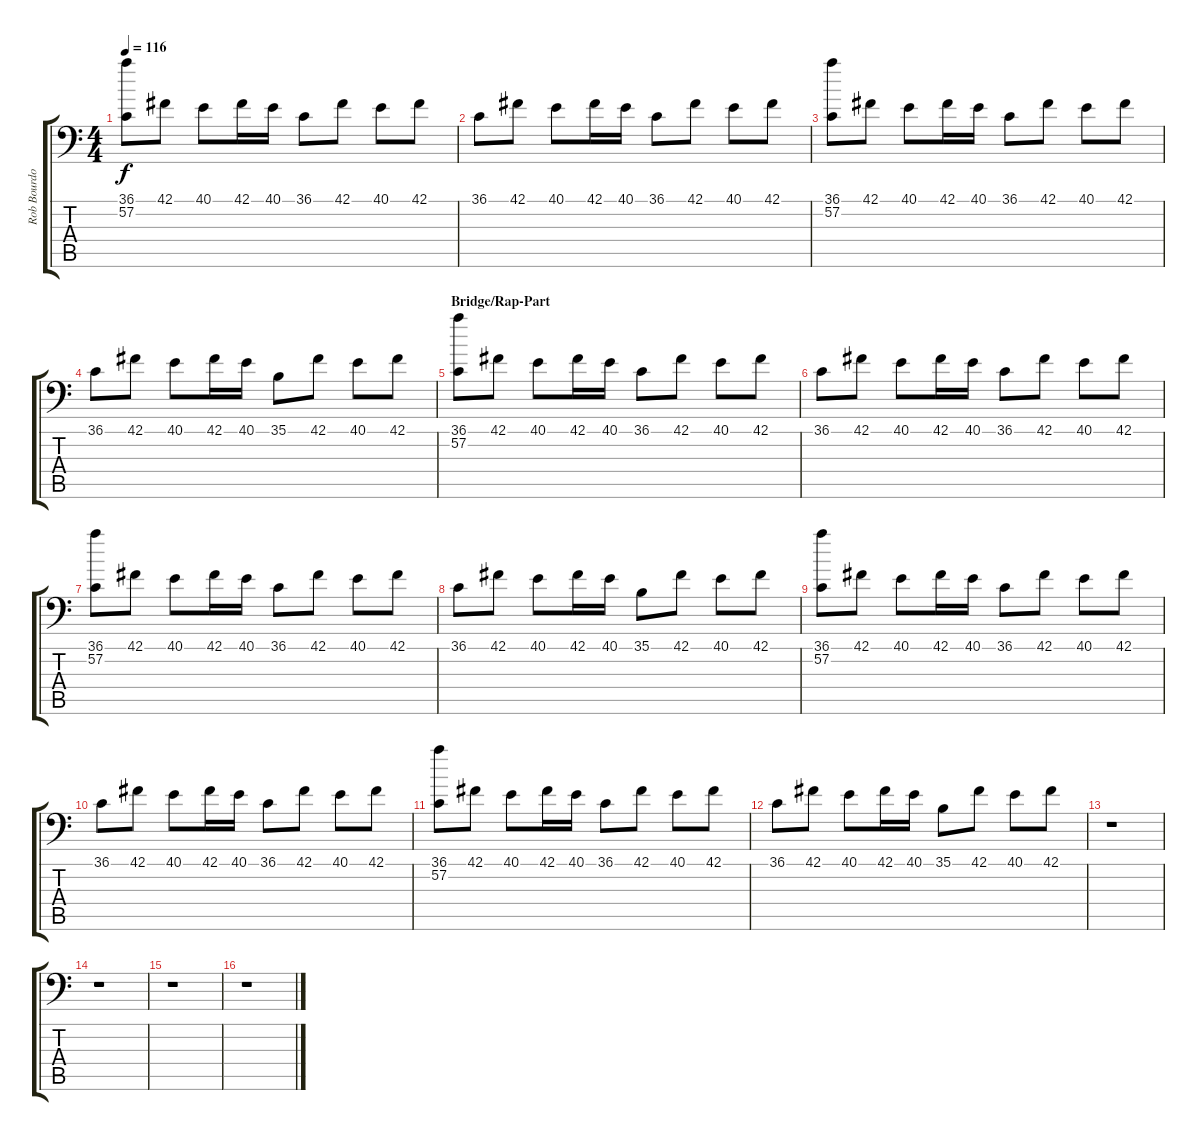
\track ("Rob Bourdon (Drums)" "Rob Bourdo") {instrument acousticgrandpiano}
\staff {score tabs}
\tuning (C-1 C-1 C-1 C-1 C-1 C-1) {hide}
\ts (4 4)
\tempo 116
\clef f4
\ks c
(36.1 57.2).8{dy f} 42.1.8 40.1.8 42.1.16 40.1.16 36.1.8 42.1.8 40.1.8 42.1.8 |
36.1.8 42.1.8 40.1.8 42.1.16 40.1.16 36.1.8 42.1.8 40.1.8 42.1.8 |
(36.1 57.2).8 42.1.8 40.1.8 42.1.16 40.1.16 36.1.8 42.1.8 40.1.8 42.1.8 |
36.1.8 42.1.8 40.1.8 42.1.16 40.1.16 35.1.8 42.1.8 40.1.8 42.1.8 |
\section ("" "Bridge/Rap-Part")
(36.1 57.2).8 42.1.8 40.1.8 42.1.16 40.1.16 36.1.8 42.1.8 40.1.8 42.1.8 |
36.1.8 42.1.8 40.1.8 42.1.16 40.1.16 36.1.8 42.1.8 40.1.8 42.1.8 |
(36.1 57.2).8 42.1.8 40.1.8 42.1.16 40.1.16 36.1.8 42.1.8 40.1.8 42.1.8 |
36.1.8 42.1.8 40.1.8 42.1.16 40.1.16 35.1.8 42.1.8 40.1.8 42.1.8 |
(36.1 57.2).8 42.1.8 40.1.8 42.1.16 40.1.16 36.1.8 42.1.8 40.1.8 42.1.8 |
36.1.8 42.1.8 40.1.8 42.1.16 40.1.16 36.1.8 42.1.8 40.1.8 42.1.8 |
(36.1 57.2).8 42.1.8 40.1.8 42.1.16 40.1.16 36.1.8 42.1.8 40.1.8 42.1.8 |
36.1.8 42.1.8 40.1.8 42.1.16 40.1.16 35.1.8 42.1.8 40.1.8 42.1.8 |
r.1 |
r.1 |
r.1 |
r.1
